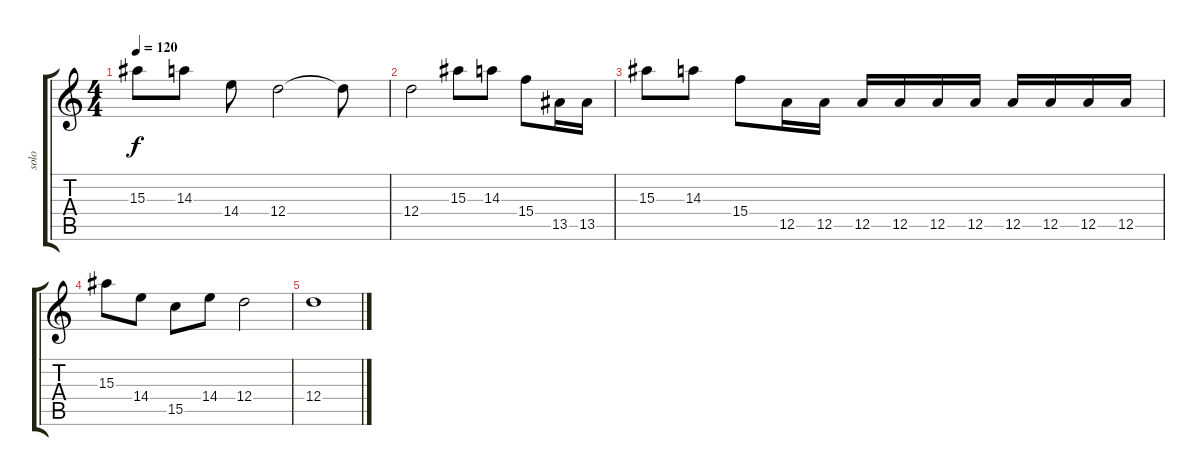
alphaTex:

\track ("solo" "solo") {instrument overdrivenguitar}
\staff {score tabs}
\tuning (E4 B3 G3 D3 A2 E2) {hide}
\ts (4 4)
\tempo 120
\clef g2
\ks c
15.3.8{dy f} 14.3.8 14.4.8 12.4.2 12.4{t}.8 |
12.4.2 15.3.8 14.3.8 15.4.8 13.5.16 13.5.16 |
15.3.8 14.3.8 15.4.8 12.5.16 12.5.16 12.5.16 12.5.16 12.5.16 12.5.16 12.5.16 12.5.16 12.5.16 12.5.16 |
15.3.8 14.4.8 15.5.8 14.4.8 12.4.2 |
12.4.1
